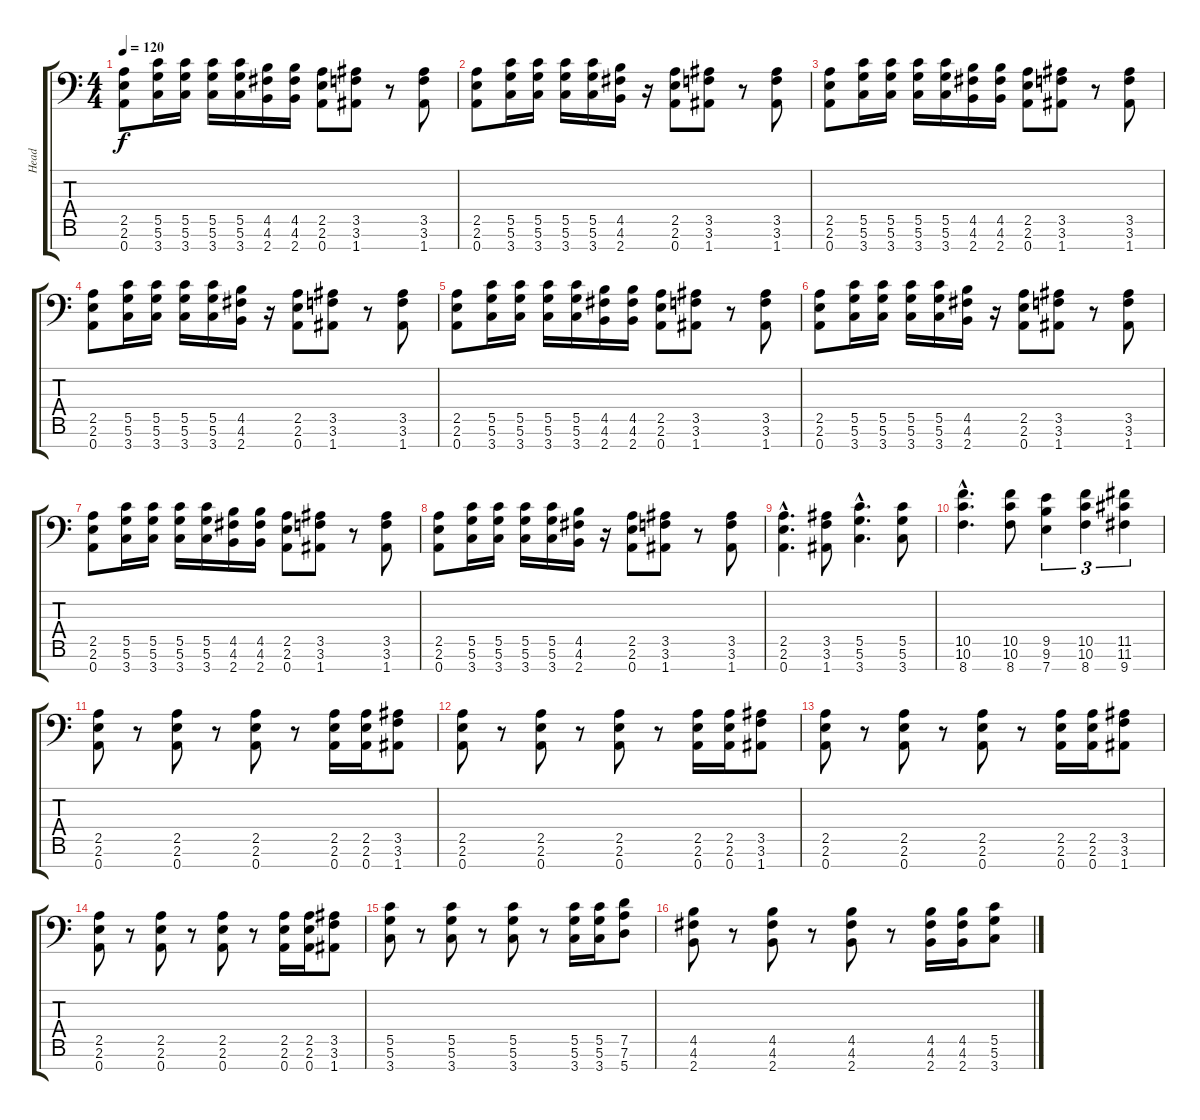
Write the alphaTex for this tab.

\track ("Head" "Head") {instrument distortionguitar}
\staff {score tabs}
\tuning (D4 A3 F3 C3 G2 D2 A1) {hide}
\ts (4 4)
\tempo 120
\clef f4
\ks c
(2.5 2.6 0.7).8{dy f} (5.5 5.6 3.7).16 (5.5 5.6 3.7).16 (5.5 5.6 3.7).16 (5.5 5.6 3.7).16 (4.5 4.6 2.7).16 (4.5 4.6 2.7).16 (2.5 2.6 0.7).8 (3.5 3.6 1.7).8 r.8 (3.5 3.6 1.7).8 |
(2.5 2.6 0.7).8 (5.5 5.6 3.7).16 (5.5 5.6 3.7).16 (5.5 5.6 3.7).16 (5.5 5.6 3.7).16 (4.5 4.6 2.7).16 r.16 (2.5 2.6 0.7).8 (3.5 3.6 1.7).8 r.8 (3.5 3.6 1.7).8 |
(2.5 2.6 0.7).8 (5.5 5.6 3.7).16 (5.5 5.6 3.7).16 (5.5 5.6 3.7).16 (5.5 5.6 3.7).16 (4.5 4.6 2.7).16 (4.5 4.6 2.7).16 (2.5 2.6 0.7).8 (3.5 3.6 1.7).8 r.8 (3.5 3.6 1.7).8 |
(2.5 2.6 0.7).8 (5.5 5.6 3.7).16 (5.5 5.6 3.7).16 (5.5 5.6 3.7).16 (5.5 5.6 3.7).16 (4.5 4.6 2.7).16 r.16 (2.5 2.6 0.7).8 (3.5 3.6 1.7).8 r.8 (3.5 3.6 1.7).8 |
(2.5 2.6 0.7).8 (5.5 5.6 3.7).16 (5.5 5.6 3.7).16 (5.5 5.6 3.7).16 (5.5 5.6 3.7).16 (4.5 4.6 2.7).16 (4.5 4.6 2.7).16 (2.5 2.6 0.7).8 (3.5 3.6 1.7).8 r.8 (3.5 3.6 1.7).8 |
(2.5 2.6 0.7).8 (5.5 5.6 3.7).16 (5.5 5.6 3.7).16 (5.5 5.6 3.7).16 (5.5 5.6 3.7).16 (4.5 4.6 2.7).16 r.16 (2.5 2.6 0.7).8 (3.5 3.6 1.7).8 r.8 (3.5 3.6 1.7).8 |
(2.5 2.6 0.7).8 (5.5 5.6 3.7).16 (5.5 5.6 3.7).16 (5.5 5.6 3.7).16 (5.5 5.6 3.7).16 (4.5 4.6 2.7).16 (4.5 4.6 2.7).16 (2.5 2.6 0.7).8 (3.5 3.6 1.7).8 r.8 (3.5 3.6 1.7).8 |
(2.5 2.6 0.7).8 (5.5 5.6 3.7).16 (5.5 5.6 3.7).16 (5.5 5.6 3.7).16 (5.5 5.6 3.7).16 (4.5 4.6 2.7).16 r.16 (2.5 2.6 0.7).8 (3.5 3.6 1.7).8 r.8 (3.5 3.6 1.7).8 |
(2.5{hac} 2.6{hac} 0.7{hac}).4{d} (3.5 3.6 1.7).8 (5.5{hac} 5.6{hac} 3.7{hac}).4{d} (5.5 5.6 3.7).8 |
(10.5{hac} 10.6{hac} 8.7{hac}).4{d} (10.5 10.6 8.7).8 (9.5 9.6 7.7).4{tu (3 2)} (10.5 10.6 8.7).4{tu (3 2)} (11.5 11.6 9.7).4{tu (3 2)} |
(2.5 2.6 0.7).8 r.8 (2.5 2.6 0.7).8 r.8 (2.5 2.6 0.7).8 r.8 (2.5 2.6 0.7).16 (2.5 2.6 0.7).16 (3.5 3.6 1.7).8 |
(2.5 2.6 0.7).8 r.8 (2.5 2.6 0.7).8 r.8 (2.5 2.6 0.7).8 r.8 (2.5 2.6 0.7).16 (2.5 2.6 0.7).16 (3.5 3.6 1.7).8 |
(2.5 2.6 0.7).8 r.8 (2.5 2.6 0.7).8 r.8 (2.5 2.6 0.7).8 r.8 (2.5 2.6 0.7).16 (2.5 2.6 0.7).16 (3.5 3.6 1.7).8 |
(2.5 2.6 0.7).8 r.8 (2.5 2.6 0.7).8 r.8 (2.5 2.6 0.7).8 r.8 (2.5 2.6 0.7).16 (2.5 2.6 0.7).16 (3.5 3.6 1.7).8 |
(5.5 5.6 3.7).8 r.8 (5.5 5.6 3.7).8 r.8 (5.5 5.6 3.7).8 r.8 (5.5 5.6 3.7).16 (5.5 5.6 3.7).16 (7.5 7.6 5.7).8 |
(4.5 4.6 2.7).8 r.8 (4.5 4.6 2.7).8 r.8 (4.5 4.6 2.7).8 r.8 (4.5 4.6 2.7).16 (4.5 4.6 2.7).16 (5.5 5.6 3.7).8
